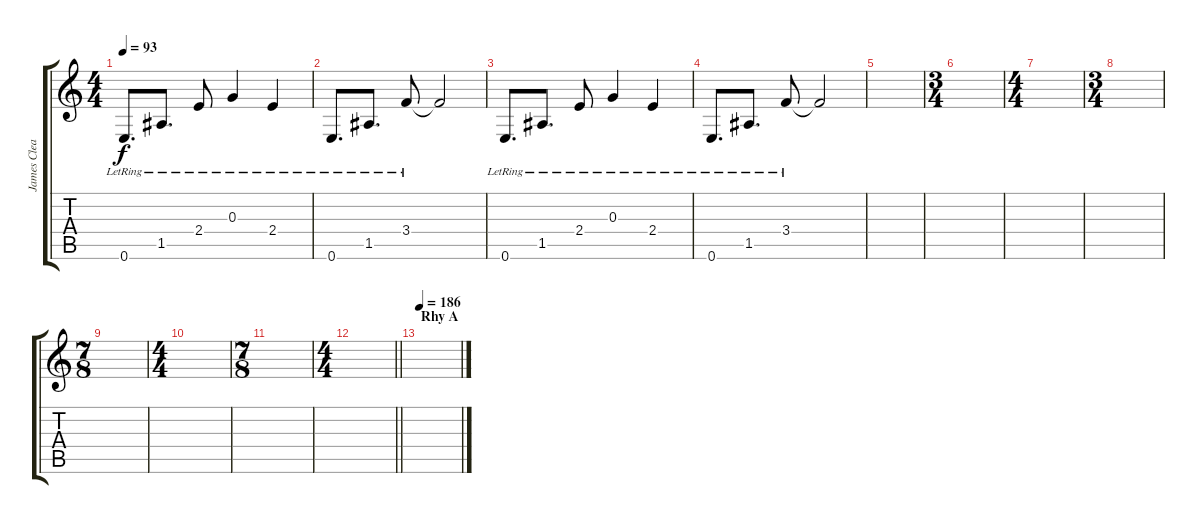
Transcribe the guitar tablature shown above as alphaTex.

\track ("James Clean" "James Clea") {instrument electricguitarclean}
\staff {score tabs}
\tuning (E4 B3 G3 D3 A2 E2) {hide}
\ts (4 4)
\tempo 93
\clef g2
\ks c
0.6{lr}.8{d dy f} 1.5{lr}.8{d} 2.4{lr}.8 0.3{lr}.4 2.4{lr}.4 |
0.6{lr}.8{d} 1.5{lr}.8{d} 3.4{lr}.8 3.4{t}.2 |
0.6{lr}.8{d} 1.5{lr}.8{d} 2.4{lr}.8 0.3{lr}.4 2.4{lr}.4 |
0.6{lr}.8{d} 1.5{lr}.8{d} 3.4{lr}.8 3.4{t}.2 |
|
\ts (3 4)
|
\ts (4 4)
|
\ts (3 4)
|
\ts (7 8)
|
\ts (4 4)
|
\ts (7 8)
|
\ts (4 4)
\barLineRight lightlight
|
\section ("" "Rhy A")
\tempo 186
